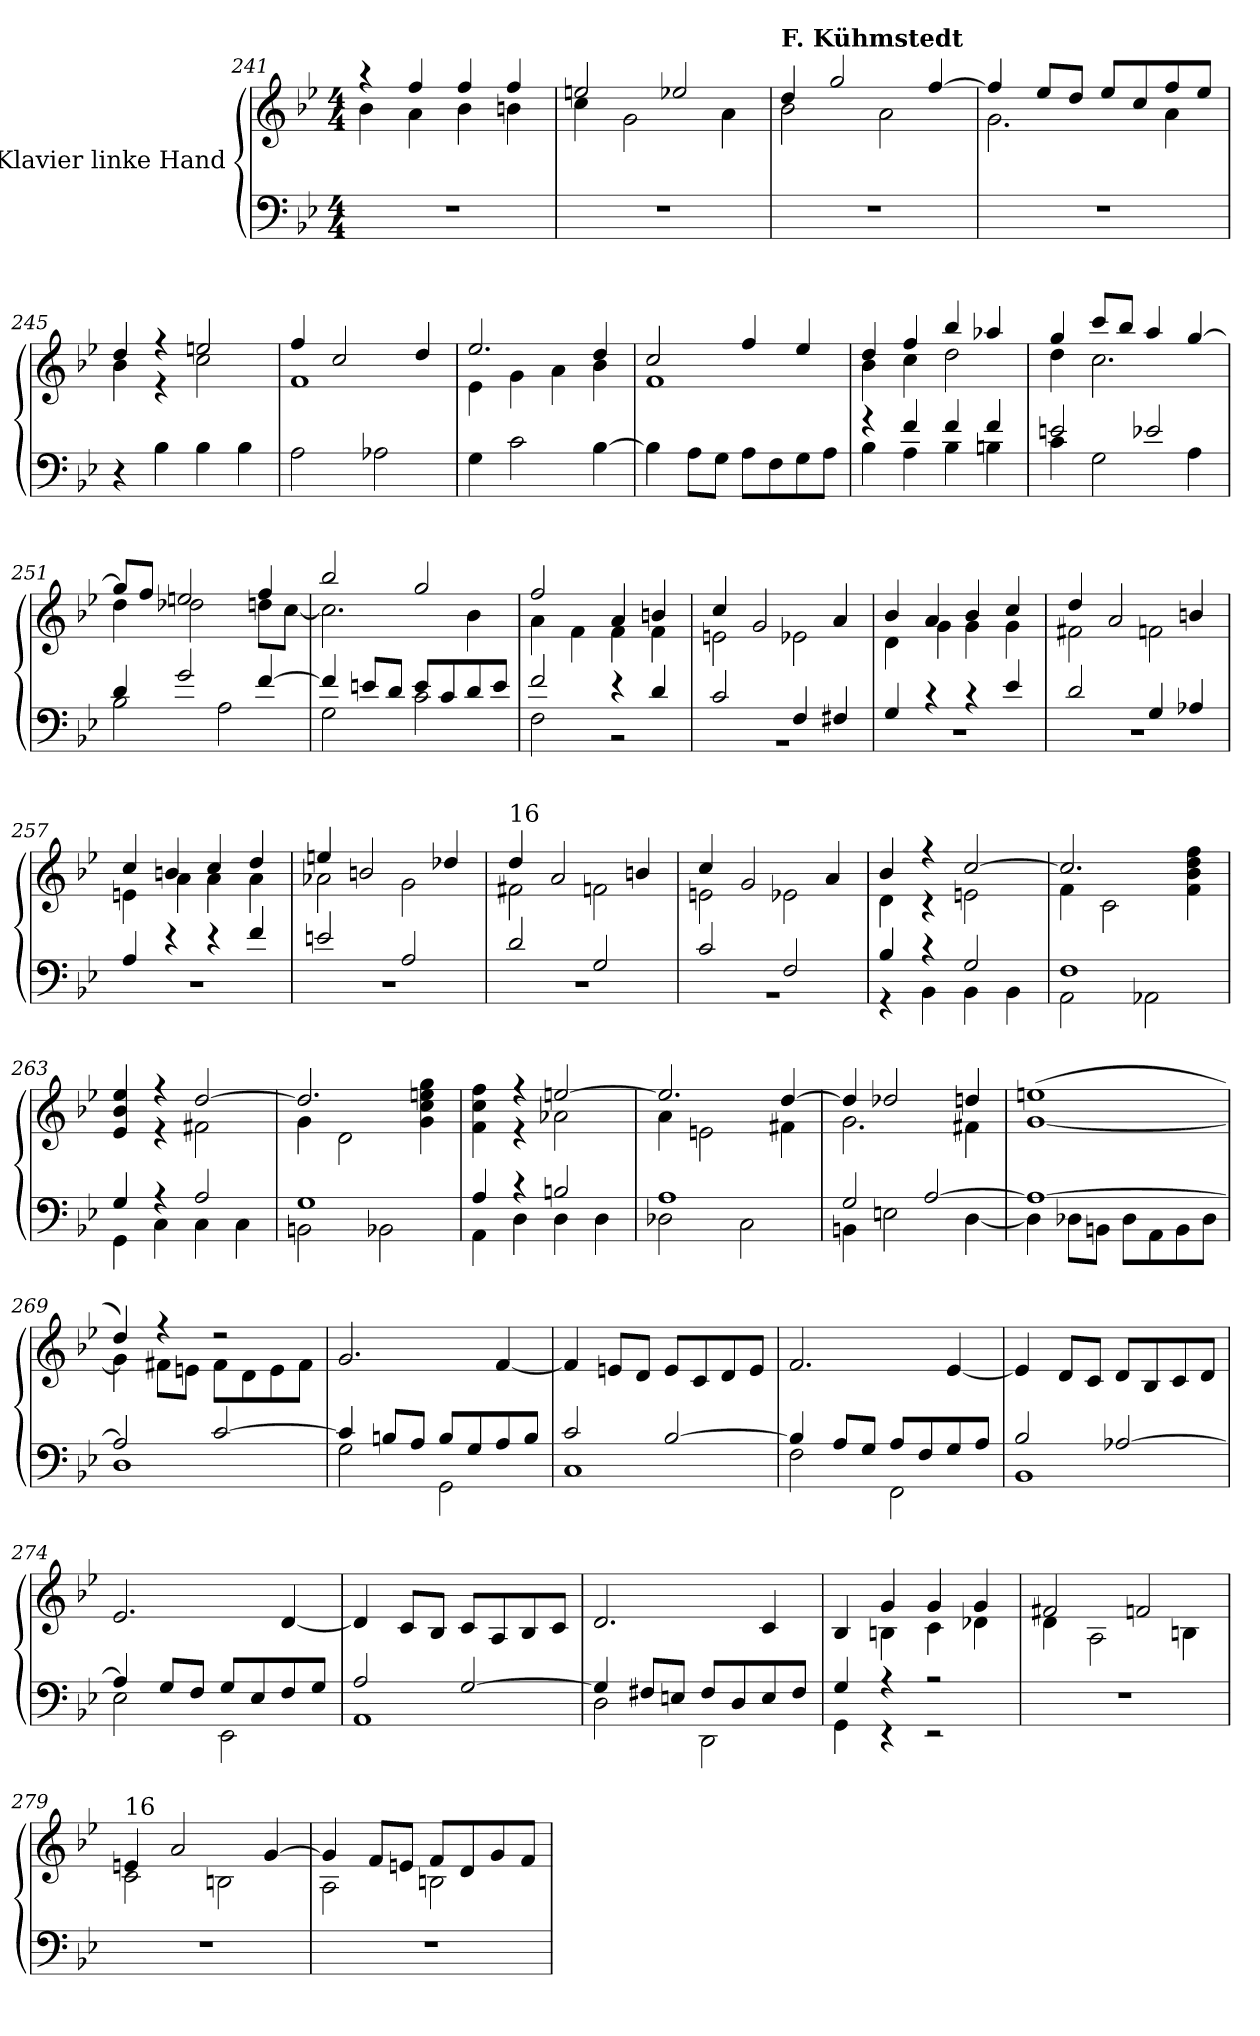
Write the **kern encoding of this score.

**kern	**kern
*part1	*part1
*staff2	*staff1
*I"Klavier linke Hand	*
*clefF4	*clefG2
*k[b-e-]	*k[b-e-]
*M4/4	*M4/4
=241	=241
*	*^
1r	4r	4b-\
.	4ff/	4a\
.	4ff/	4b-\
.	4ff/	4bn\
=242	=242	=242
1r	2een/	4cc\
.	.	2g\
.	2ee-X/	.
.	.	4a\
!!LO:LB:g=z	!!
=243	=243	=243
!	!LO:TX:a:B:t=F. Kühmstedt	!
1r	4dd/	2b-\
.	2gg/	.
.	.	2a\
.	[4ff/	.
!!LO:LB:g=z	!!
=244	=244	=244
1r	4ff/]	2.g\
.	8ee-/L	.
.	8dd/J	.
.	8ee-/L	.
.	8cc/	.
.	8ff/	4a\
.	8ee-/J	.
=245	=245	=245
4r	4dd/	4b-\
4B-\	4r	4r
4B-\	2een/	2cc\
4B-\	.	.
=246	=246	=246
2A\	4ff/	1f
.	2cc/	.
2A-X\	.	.
.	4dd/	.
=247	=247	=247
4G\	2.ee-/	4e-\
2c\	.	4g\
.	.	4a\
[4B-\	4dd/	4b-\
=248	=248	=248
4B-\]	2cc/	1f
8A\L	.	.
8G\J	.	.
8A\L	4ff/	.
8F\	.	.
8G\	4ee-/	.
8A\J	.	.
!!LO:LB:g=z	!!
=249	=249	=249
*^	*	*
4r	4B-\	4dd/	4b-\
4f/	4A\	4ff/	4cc\
4f/	4B-\	4bb-/	2dd\
4f/	4Bn\	4aa-X/	.
!!LO:LB:g=z	!!
=250	=250	=250	=250
2en/	4c\	4gg/	4dd\
.	2G\	8ccc/L	2.cc\
.	.	8bb-/J	.
2e-X/	.	4aa/	.
.	4A\	[4gg/	.
=251	=251	=251	=251
4d/	2B-\	8gg/L]	4dd\
.	.	8ff/J	.
2g/	.	2een/	2dd-X\
.	2A\	.	.
[4f/	.	4ff/	8ddn\L
.	.	.	[8cc\J
=252	=252	=252	=252
4f/]	2G\	2bb-/	2.cc\]
8en/L	.	.	.
8d/J	.	.	.
8e/L	2c\	2gg/	.
8c/	.	.	.
8d/	.	.	4b-\
8e/J	.	.	.
=253	=253	=253	=253
2f/	2F\	2ff/	4a\
.	.	.	4f\
4r	2r	4a/	4f\
4d/	.	4bn/	4f\
=254	=254	=254	=254
2c/	1r	4cc/	2en\
.	.	2g/	.
4F/	.	.	2e-X\
4F#X/	.	4a/	.
!!LO:PB:g=z	!!
=255	=255	=255	=255
4G/	1r	4b-/	4d\
4r	.	4a/	4g\
4r	.	4b-/	4g\
4e-/	.	4cc/	4g\
!!LO:LB:g=z	!!
=256	=256	=256	=256
2d/	1r	4dd/	2f#X\
.	.	2a/	.
4G/	.	.	2fn\
4A-X/	.	4bn/	.
=257	=257	=257	=257
4A/	1r	4cc/	4en\
4r	.	4bn/	4a\
4r	.	4cc/	4a\
4f/	.	4dd/	4a\
=258	=258	=258	=258
2en/	1r	4een/	2a-X\
.	.	2bn/	.
2A/	.	.	2g\
.	.	4dd-X/	.
=259	=259	=259	=259
!	!	!LO:TX:a:t=16	!
2d/	1r	4dd/	2f#X\
.	.	2a/	.
2G/	.	.	2fn\
.	.	4bn/	.
=260	=260	=260	=260
2c/	1r	4cc/	2en\
.	.	2g/	.
2F/	.	.	2e-X\
.	.	4a/	.
=261	=261	=261	=261
4B-/	4r	4b-/	4d\
4r	4BB-\	4r	4r
2G/	4BB-\	[2cc/	2en\
.	4BB-\	.	.
!!LO:LB:g=z	!!
=262	=262	=262	=262
1F	2AA\	2.cc/]	4f\
.	.	.	2c\
.	2AA-X\	.	.
.	.	4f\ 4b-\ 4dd\ 4ff\	4ryy
!!LO:LB:g=z	!!
=263	=263	=263	=263
4G/	4GG\	4e-/ 4b-/ 4ee-/	4ryy
4r	4C\	4r	4r
2A/	4C\	[2dd/	2f#X\
.	4C\	.	.
=264	=264	=264	=264
1G	2BBn\	2.dd/]	4g\
.	.	.	2d\
.	2BB-X\	.	.
.	.	4g\ 4cc\ 4een\ 4gg\	4ryy
=265	=265	=265	=265
4A/	4AA\	4f\ 4cc\ 4ff\	4ryy
4r	4D\	4r	4r
2Bn/	4D\	[2een/	2a-X\
.	4D\	.	.
=266	=266	=266	=266
1A	2D-X\	2.ee/]	4a\
.	.	.	2en\
.	2C\	.	.
.	.	[4dd/	4f#X\
=267	=267	=267	=267
2G/	4BBn\	4dd/]	2.g\
.	2En\	2dd-X/	.
[2A/	.	.	.
.	[4D\	4ddn/	4f#X\
=268	=268	=268	=268
1A_	4D\]	(1een	[1g
.	8D-X\L	.	.
.	8BBn\J	.	.
.	8D-\L	.	.
.	8AA\	.	.
.	8BB\	.	.
.	8D-\J	.	.
!!LO:LB:g=z	!!
=269	=269	=269	=269
2A/]	1D	4dd/)	4g\]
.	.	4r	8f#X\L
.	.	.	8en\J
[2c/	.	2r	8f#\L
.	.	.	8d\
.	.	.	8e\
.	.	.	8f#\J
*	*	*v	*v
!!LO:LB:g=z
=270	=270	=270
4c/]	2G\	2.g/
8Bn/L	.	.
8A/J	.	.
8B/L	2GG\	.
8G/	.	.
8A/	.	[4f/
8B/J	.	.
=271	=271	=271
2c/	1C	4f/]
.	.	8en/L
.	.	8d/J
[2B-/	.	8e/L
.	.	8c/
.	.	8d/
.	.	8e/J
=272	=272	=272
4B-/]	2F\	2.f/
8A/L	.	.
8G/J	.	.
8A/L	2FF\	.
8F/	.	.
8G/	.	[4e-/
8A/J	.	.
!!LO:PB:g=z
=273	=273	=273
2B-/	1BB-	4e-/]
.	.	8d/L
.	.	8c/J
[2A-X/	.	8d/L
.	.	8B-/
.	.	8c/
.	.	8d/J
=274	=274	=274
4A-/]	2E-\	2.e-/
8G/L	.	.
8F/J	.	.
8G/L	2EE-\	.
8E-/	.	.
8F/	.	[4d/
8G/J	.	.
=275	=275	=275
2A/	1AA	4d/]
.	.	8c/L
.	.	8B-/J
[2G/	.	8c/L
.	.	8A/
.	.	8B-/
.	.	8c/J
!!LO:PB:g=z
=276	=276	=276
4G/]	2D\	2.d/
8F#X/L	.	.
8En/J	.	.
8F#/L	2DD\	.
8D/	.	.
8E/	.	4c/
8F#/J	.	.
=277	=277	=277
*	*	*^
4G/	4GG\	4B-/	4ryy
4r	4r	4g/	4Bn\
2r	2r	4g/	4c\
.	.	4g/	4d-X\
*v	*v	*	*
=278	=278	=278
1r	2f#X/	4d\
.	.	2A\
.	2fn/	.
.	.	4Bn\
=279	=279	=279
!	!LO:TX:a:t=16	!
1r	4en/	2c\
.	2a/	.
.	.	2Bn\
.	[4g/	.
=280	=280	=280
1r	4g/]	2A\
.	8f/L	.
.	8en/J	.
.	8f/L	2Bn\
.	8d/	.
.	8g/	.
.	8f/J	.
*	*v	*v
=	=
*-	*-
